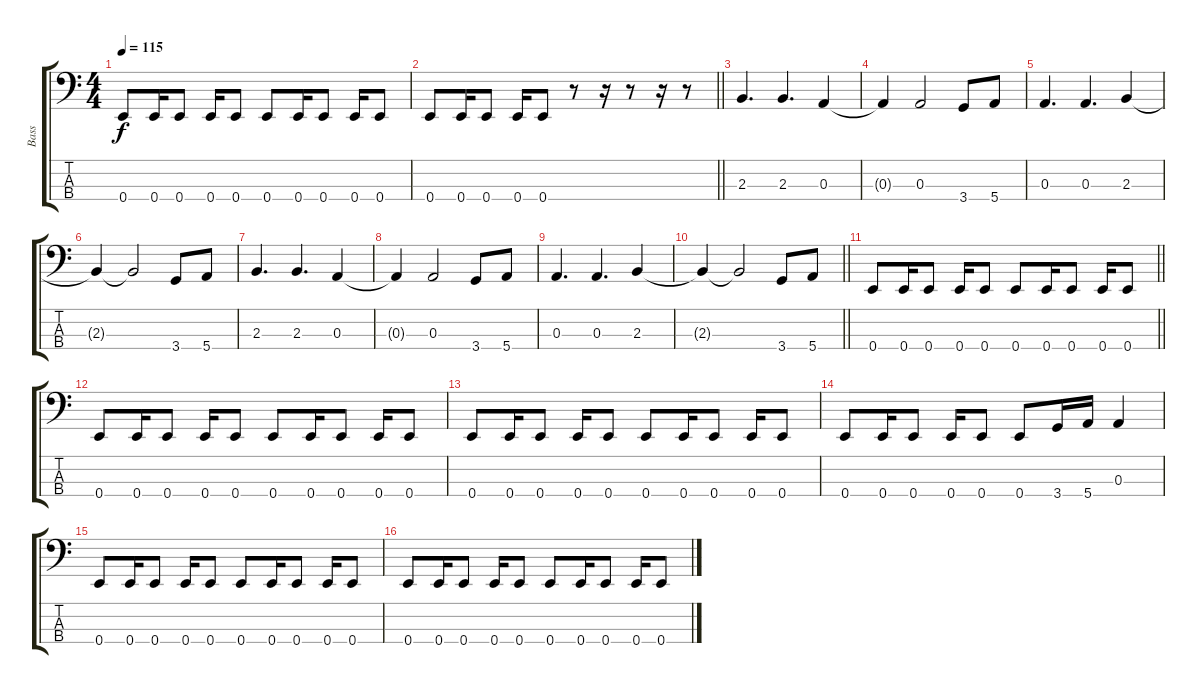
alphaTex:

\track ("Bass" "Bass") {instrument electricbassfinger}
\staff {score tabs}
\tuning (G2 D2 A1 E1) {hide}
\ts (4 4)
\tempo 115
\clef f4
\ks c
0.4.8{dy f} 0.4.16 0.4.8 0.4.16 0.4.8 0.4.8 0.4.16 0.4.8 0.4.16 0.4.8 |
\barLineRight lightlight
0.4.8 0.4.16 0.4.8 0.4.16 0.4.8 r.8 r.16 r.8 r.16 r.8 |
\section ("" "")
2.3.4{d} 2.3.4{d} 0.3.4 |
0.3{t}.4 0.3.2 3.4.8 5.4.8 |
0.3.4{d} 0.3.4{d} 2.3.4 |
2.3{t}.4 2.3{t}.2 3.4.8 5.4.8 |
2.3.4{d} 2.3.4{d} 0.3.4 |
0.3{t}.4 0.3.2 3.4.8 5.4.8 |
0.3.4{d} 0.3.4{d} 2.3.4 |
\barLineRight lightlight
2.3{t}.4 2.3{t}.2 3.4.8 5.4.8 |
\section ("" "")
\barLineRight lightlight
0.4.8 0.4.16 0.4.8 0.4.16 0.4.8 0.4.8 0.4.16 0.4.8 0.4.16 0.4.8 |
0.4.8 0.4.16 0.4.8 0.4.16 0.4.8 0.4.8 0.4.16 0.4.8 0.4.16 0.4.8 |
0.4.8 0.4.16 0.4.8 0.4.16 0.4.8 0.4.8 0.4.16 0.4.8 0.4.16 0.4.8 |
0.4.8 0.4.16 0.4.8 0.4.16 0.4.8 0.4.8 3.4.16 5.4.16 0.3.4 |
0.4.8 0.4.16 0.4.8 0.4.16 0.4.8 0.4.8 0.4.16 0.4.8 0.4.16 0.4.8 |
0.4.8 0.4.16 0.4.8 0.4.16 0.4.8 0.4.8 0.4.16 0.4.8 0.4.16 0.4.8
